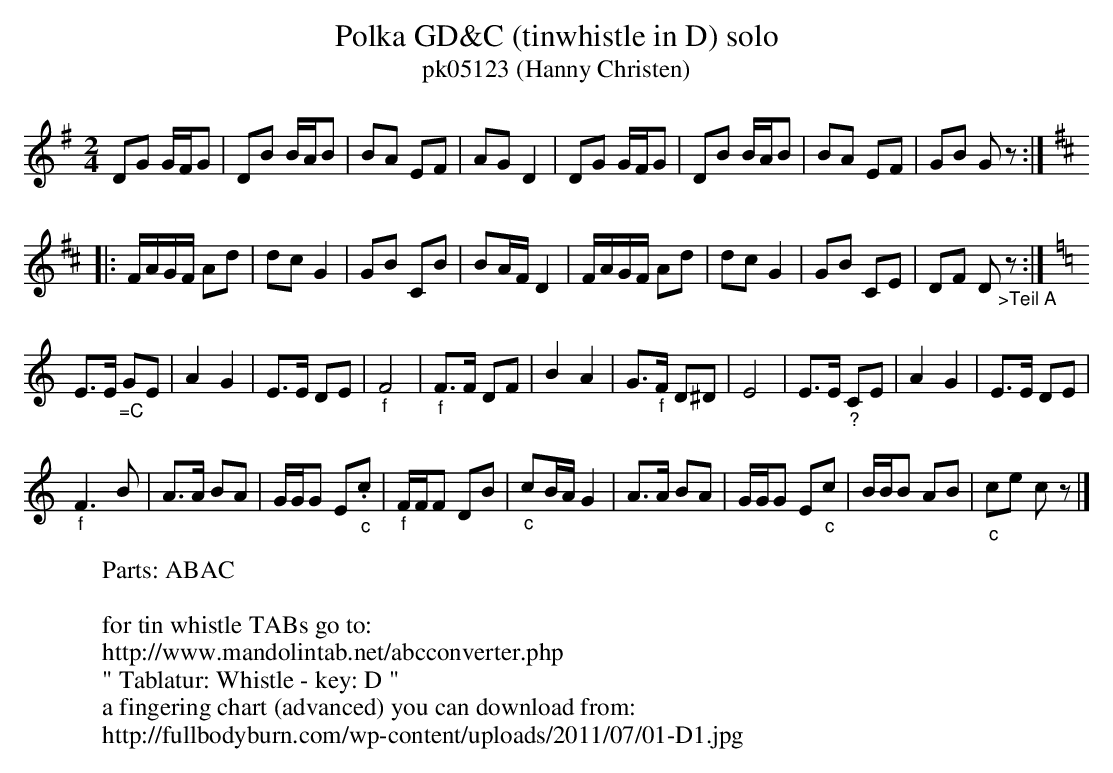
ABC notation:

X:1
T:Polka GD&C (tinwhistle in D) solo
T:pk05123 (Hanny Christen)
M:2/4
L:1/16
K:G transpose=12
D2G2 GFG2 | D2B2 BAB2 | B2A2 E2F2 | A2G2D4 | D2G2 GFG2 | D2B2 BAB2 | B2A2 E2F2 | G2B2 G2z2 :| [K:D]
|:FAGF A2d2 | d2c2G4 | G2B2 C2B2 | B2AFD4 | FAGF A2d2 | d2c2G4 | G2B2 C2E2 | D2F2 D2"_>Teil A"z2 :| [K:C]
E3E "_=C"G2E2 | A4G4 | E3E D2E2 | "_f"F8 | "_f"F3F D2F2 | B4A4 | G3"_f"F D2^D2 | E8 | E3E "_?"C2E2 | A4G4 | E3E D2E2 |
"_f"F6B2 | A3A B2A2 | GGG2 E2"_c".c2 | "_f"FFF2 D2B2 | "_c"c2BA G4 | A3A B2A2 | GGG2 E2"_c"c2 | BBB2 A2B2 | "_c"c2e2 c2z2 |]
W:Parts: ABAC
W:
W:for tin whistle TABs go to:
W:http://www.mandolintab.net/abcconverter.php
W:" Tablatur: Whistle - key: D "
W:a fingering chart (advanced) you can download from:
W:http://fullbodyburn.com/wp-content/uploads/2011/07/01-D1.jpg
